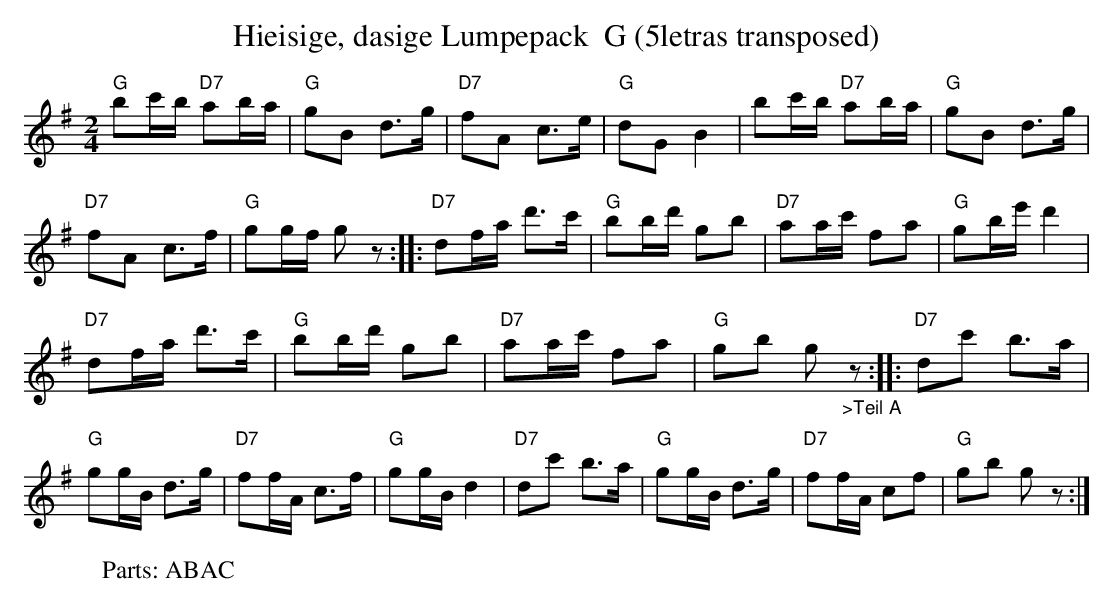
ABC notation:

X:1
T:Hieisige, dasige Lumpepack  G (5letras transposed)
M:2/4
L:1/8
K:G transpose=3 %%MIDI gchordon
"G"bc'/2b/2 "D7"ab/2a/2 | "G"gB d>g | "D7"fA c>e | "G"dGB2 | bc'/2b/2 "D7"ab/2a/2 | "G"gB d>g |
"D7"fA c>f | "G"gg/2f/2 gz :: "D7"df/2a/2 d'>c' | "G"bb/2d'/2 gb | "D7"aa/2c'/2 fa | "G"gb/2e'/2d'2 |
"D7"df/2a/2 d'>c' | "G"bb/2d'/2 gb | "D7"aa/2c'/2 fa | "G"gb g"_>Teil A"z :: "D7"dc' b>a |
"G"gg/2B/2 d>g | "D7"ff/2A/2 c>f | "G"gg/2B/2d2 | "D7"dc' b>a | "G"gg/2B/2 d>g | "D7"ff/2A/2 cf | "G"gb gz :|
W:Parts: ABAC
